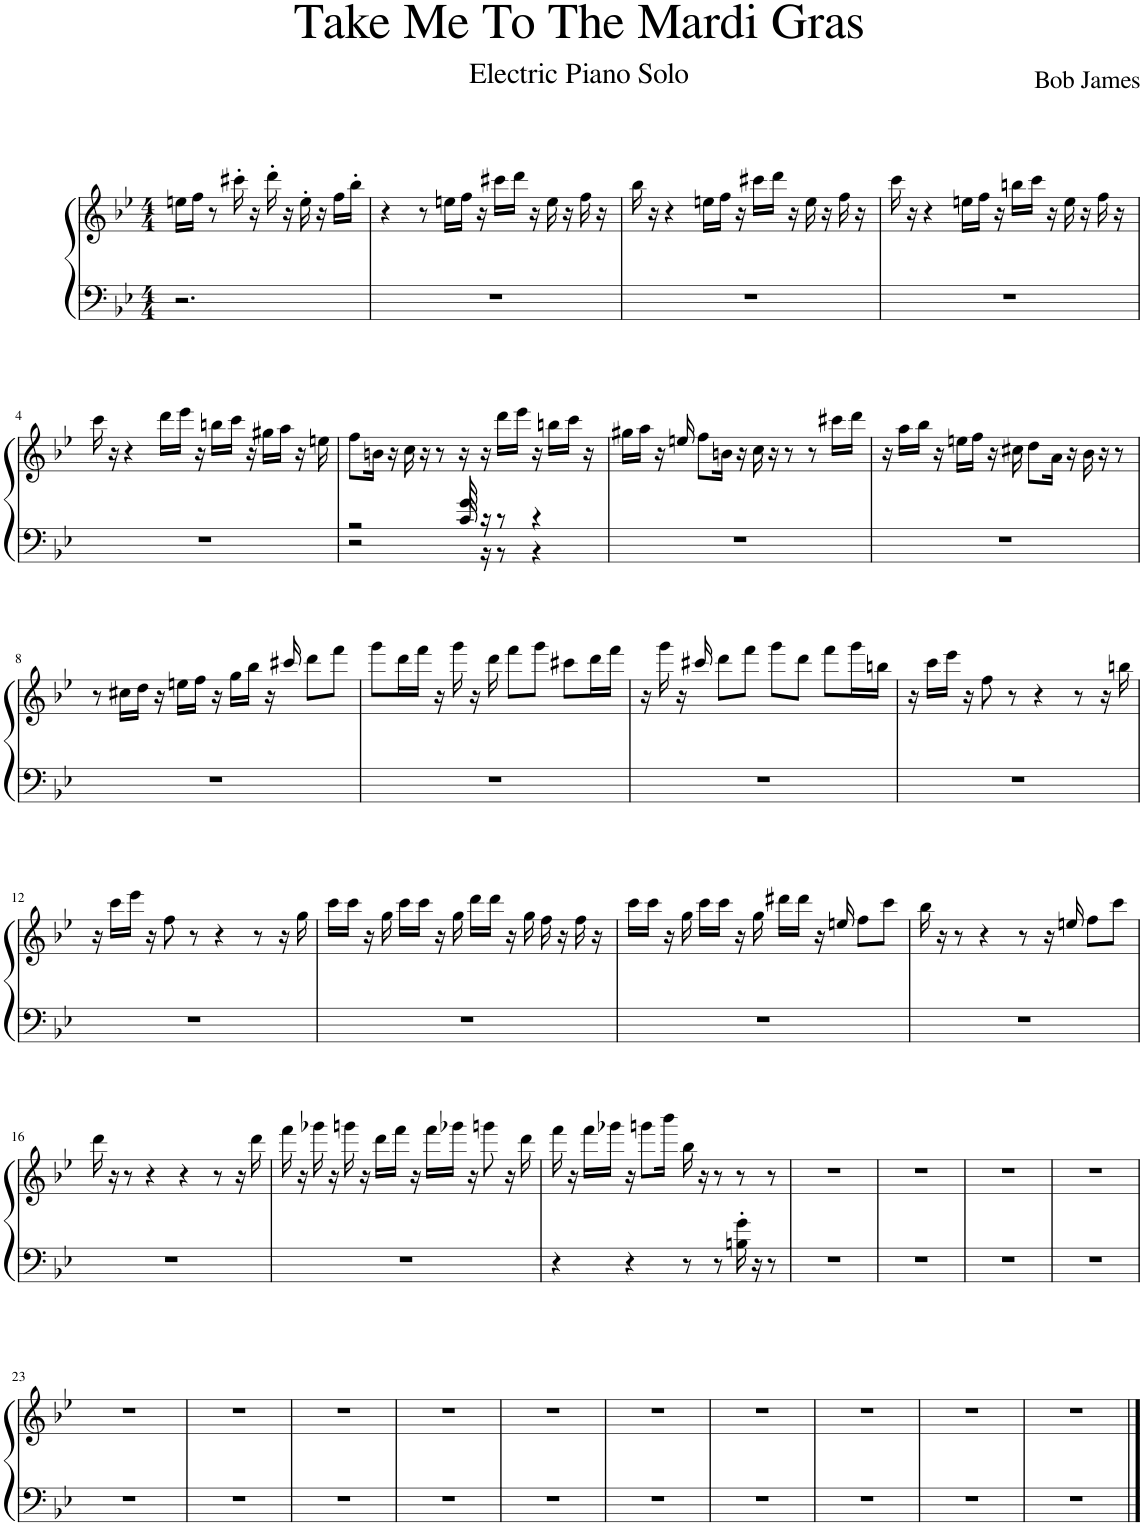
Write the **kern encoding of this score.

**kern	**kern
*part1	*part1
*staff2	*staff1
*I"Piano	*
*I'Pno	*
*clefF4	*clefG2
*k[b-e-]	*k[b-e-]
*M4/4	*M4/4
=	=
2.r	16een\LL
.	16ff\JJ
.	8r
.	16ccc#X'\
.	16r
.	16ddd'\
.	16r
.	16ee'\
.	16r
.	16ff\LL
.	16bb-'\JJ
=1	=1
1r	4r
.	8r
.	16een\LL
.	16ff\JJ
.	16r
.	16ccc#X\LL
.	16ddd\JJ
.	16r
.	16ee\
.	16r
.	16ff\
.	16r
=2	=2
1r	16bb-\
.	16r
.	4r
.	16een\LL
.	16ff\JJ
.	16r
.	16ccc#X\LL
.	16ddd\JJ
.	16r
.	16ee\
.	16r
.	16ff\
.	16r
=3	=3
1r	16ccc\
.	16r
.	4r
.	16een\LL
.	16ff\JJ
.	16r
.	16bbn\LL
.	16ccc\JJ
.	16r
.	16ee\
.	16r
.	16ff\
.	16r
!!LO:LB:g=z
=4	=4
1r	16ccc\
.	16r
.	4r
.	16ddd\LL
.	16eee-\JJ
.	16r
.	16bbn\LL
.	16ccc\JJ
.	16r
.	16gg#X\LL
.	16aa\JJ
.	16r
.	16een\
=5	=5
*^	*
2r	2r	8ff\L
.	.	16bn\Jk
.	.	16r
.	.	16cc\
.	.	16r
.	.	8r
16c/	16g/	16r
16r	16r	16r
8r	8r	16ddd\LL
.	.	16eee-\JJ
4r	4r	16r
.	.	16bbn\LL
.	.	16ccc\JJ
.	.	16r
*v	*v	*
=6	=6
1r	16gg#X\LL
.	16aa\JJ
.	16r
.	16een/
.	8ff\L
.	16bn\Jk
.	16r
.	16cc\
.	16r
.	8r
.	8r
.	16ccc#X\LL
.	16ddd\JJ
=7	=7
1r	16r
.	16aa\LL
.	16bb-\JJ
.	16r
.	16een\LL
.	16ff\JJ
.	16r
.	16cc#X\
.	8dd\L
.	16a\Jk
.	16r
.	16b-\
.	16r
.	8r
!!LO:LB:g=z
=8	=8
1r	8r
.	16cc#X\LL
.	16dd\JJ
.	16r
.	16een\LL
.	16ff\JJ
.	16r
.	16gg\LL
.	16bb-\JJ
.	16r
.	16ccc#X/
.	8ddd\L
.	8fff\J
=9	=9
1r	8ggg\L
.	16ddd\L
.	16fff\JJ
.	16r
.	16ggg\
.	16r
.	16ddd\
.	8fff\L
.	8ggg\J
.	8ccc#X\L
.	16ddd\L
.	16fff\JJ
=10	=10
1r	16r
.	16ggg\
.	16r
.	16ccc#X/
.	8ddd\L
.	8fff\J
.	8ggg\L
.	8ddd\J
.	8fff\L
.	16ggg\L
.	16bbn\JJ
=11	=11
1r	16r
.	16ccc\LL
.	16eee-\JJ
.	16r
.	8ff\
.	8r
.	4r
.	8r
.	16r
.	16bbn\
!!LO:LB:g=z
=12	=12
1r	16r
.	16ccc\LL
.	16eee-\JJ
.	16r
.	8ff\
.	8r
.	4r
.	8r
.	16r
.	16gg\
=13	=13
1r	16ccc\LL
.	16ccc\JJ
.	16r
.	16gg\
.	16ccc\LL
.	16ccc\JJ
.	16r
.	16gg\
.	16ddd\LL
.	16ddd\JJ
.	16r
.	16gg\
.	16ff\
.	16r
.	16ff\
.	16r
=14	=14
1r	16ccc\LL
.	16ccc\JJ
.	16r
.	16gg\
.	16ccc\LL
.	16ccc\JJ
.	16r
.	16gg\
.	16ddd#X\LL
.	16ddd#\JJ
.	16r
.	16een/
.	8ff\L
.	8ccc\J
=15	=15
1r	16bb-\
.	16r
.	8r
.	4r
.	8r
.	16r
.	16een/
.	8ff\L
.	8ccc\J
!!LO:LB:g=z
=16	=16
1r	16ddd\
.	16r
.	8r
.	4r
.	4r
.	8r
.	16r
.	16ddd\
=17	=17
1r	16fff\
.	16r
.	16ggg-X\
.	16r
.	16gggn\
.	16r
.	16ddd\LL
.	16fff\JJ
.	16r
.	16fff\LL
.	16ggg-X\JJ
.	16r
.	8gggn\
.	16r
.	16ddd\
=18	=18
4r	16fff\
.	16r
.	16fff\LL
.	16ggg-X\JJ
4r	16r
.	8gggn\L
.	16bbb-\Jk
8r	16bb-\
.	16r
8r	8r
16Bn\' 16g\'	8r
16r	.
8r	8r
=19	=19
1r	1r
=20	=20
1r	1r
=21	=21
1r	1r
=22	=22
1r	1r
!!LO:LB:g=z
=23	=23
1r	1r
=24	=24
1r	1r
=25	=25
1r	1r
=26	=26
1r	1r
=27	=27
1r	1r
=28	=28
1r	1r
=29	=29
1r	1r
=30	=30
1r	1r
=31	=31
1r	1r
=32	=32
1r	1r
==	==
*-	*-
